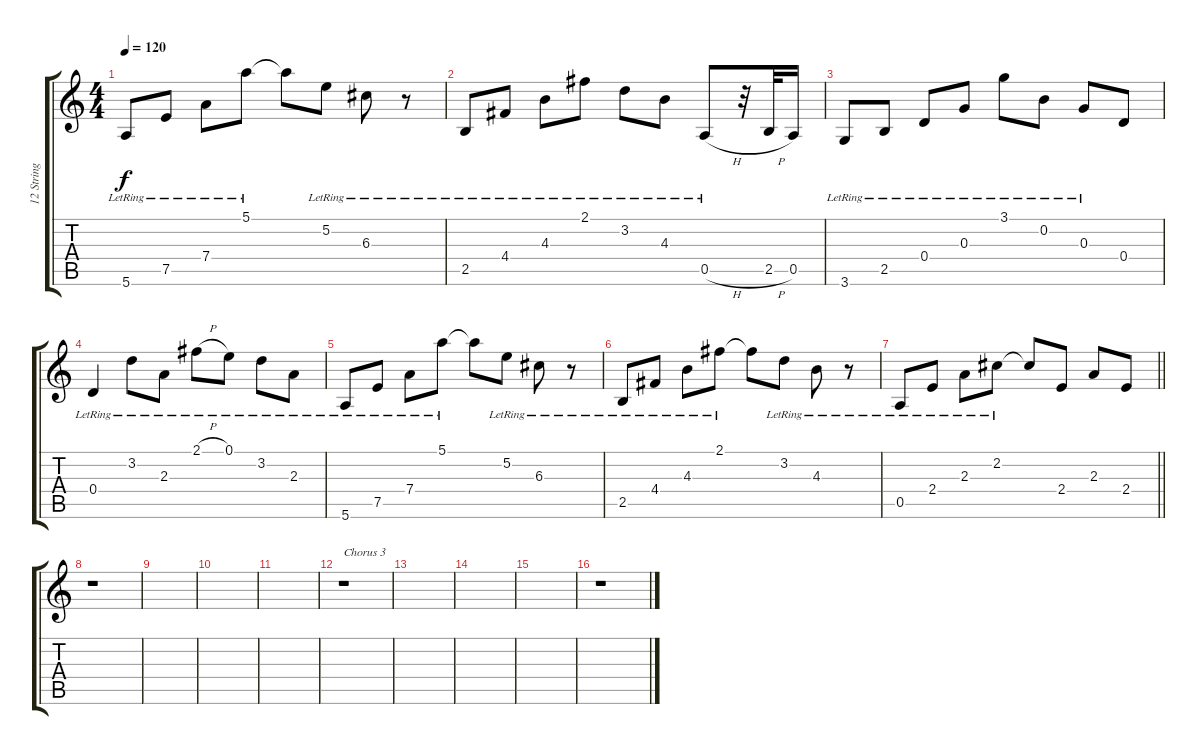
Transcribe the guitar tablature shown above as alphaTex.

\track ("12 String" "12 String") {instrument acousticguitarsteel}
\staff {score tabs}
\tuning (E4 B3 G3 D3 A2 E2) {hide}
\ts (4 4)
\tempo 120
\clef g2
\ks c
5.6{lr}.8{dy f} 7.5{lr}.8 7.4{lr}.8 5.1{lr}.8 5.1{t}.8 5.2{lr}.8 6.3{lr}.8 r.8 |
2.5{lr}.8 4.4{lr}.8 4.3{lr}.8 2.1{lr}.8 3.2{lr}.8 4.3{lr}.8 0.5{h lr}.8 r.32 2.5{h}.32 0.5.16 |
3.6{lr}.8 2.5{lr}.8 0.4{lr}.8 0.3{lr}.8 3.1{lr}.8 0.2{lr}.8 0.3{lr}.8 0.4.8 |
0.4{lr}.4 3.2{lr}.8 2.3{lr}.8 2.1{h lr}.8 0.1{lr}.8 3.2{lr}.8 2.3{lr}.8 |
5.6{lr}.8 7.5{lr}.8 7.4{lr}.8 5.1{lr}.8 5.1{t}.8 5.2{lr}.8 6.3{lr}.8 r.8 |
2.5{lr}.8 4.4{lr}.8 4.3{lr}.8 2.1{lr}.8 2.1{t}.8 3.2{lr}.8 4.3{lr}.8 r.8 |
\barLineRight lightlight
0.5{lr}.8 2.4{lr}.8 2.3{lr}.8 2.2{lr}.8 2.2{t}.8 2.4.8 2.3.8 2.4.8 |
r.1 |
|
|
|
r.1{txt "Chorus 3"} |
|
|
|
r.1
